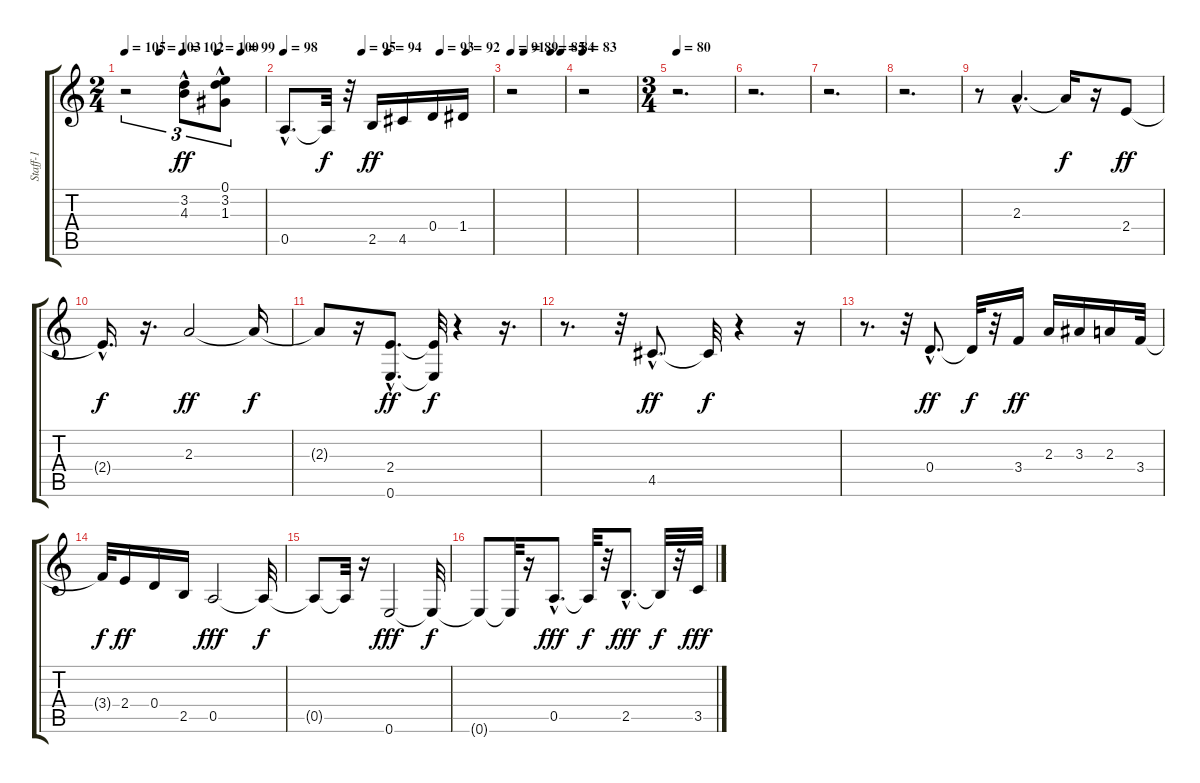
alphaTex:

\track ("Staff-1" "Staff-1") {instrument acousticguitarnylon}
\staff {score tabs}
\tuning (E4 B3 G3 D3 A2 E2) {hide}
\ts (2 4)
\tempo 105
\tempo (103 0.25)
\tempo (102 0.4166666666666667)
\tempo (100 0.6666666666666666)
\tempo (99 0.8333333333333334)
\clef g2
\ks c
r.2{tu (3 2) dy f} (3.2{hac} 4.3{hac}).8{tu (3 2) dy ff} (0.1{hac} 3.2{hac} 1.3{hac}).8{tu (3 2)} |
\tempo 98
\tempo (95 0.375)
\tempo (94 0.5)
\tempo (93 0.75)
\tempo (92 0.875)
0.5{hac}.8{d} 0.5{t}.32{dy f} r.32 2.5.16{dy ff} 4.5.16 0.4.16 1.4.16 |
\tempo 91
\tempo (89 0.25)
\tempo (85 0.75)
\tempo (84 0.9375)
r.2 |
\tempo 83
r.2 |
\ts (3 4)
\tempo 80
r.2{d} |
r.2{d} |
r.2{d} |
r.2{d} |
r.8 2.3{hac}.4{d} 2.3{t}.16{dy f} r.16 2.4.8{dy ff} |
2.4{hac t}.16{d dy f} r.16{d} 2.3.2{dy ff} 2.3{t}.16{dy f} |
2.3{t}.8 r.16 (2.4{hac} 0.6{hac}).8{d dy ff} (2.4{t} 0.6{t}).32{dy f} r.4 r.16{d} |
r.8{d} r.32 4.5{hac}.8{d dy ff} 4.5{t}.32{dy f} r.4 r.16 |
r.8{d} r.32 0.4{hac}.8{d dy ff} 0.4{t}.32{dy f} r.32 3.4.16{dy ff} 2.3.16 3.3.16 2.3.16 3.4.32 |
3.4{t}.32{dy f} 2.4.16{dy ff} 0.4.16 2.5.16 0.5.2{dy fff} 0.5{t}.32{dy f} |
0.5{t}.8 0.5{t}.32 r.16 0.6.2{dy fff} 0.6{t}.32{dy f} |
0.6{t}.8 0.6{t}.32 r.16 0.5{hac}.8{d dy fff} 0.5{t}.32{dy f} r.32 2.5{hac}.8{d dy fff} 2.5{t}.32{dy f} r.32 3.5.32{dy fff}
